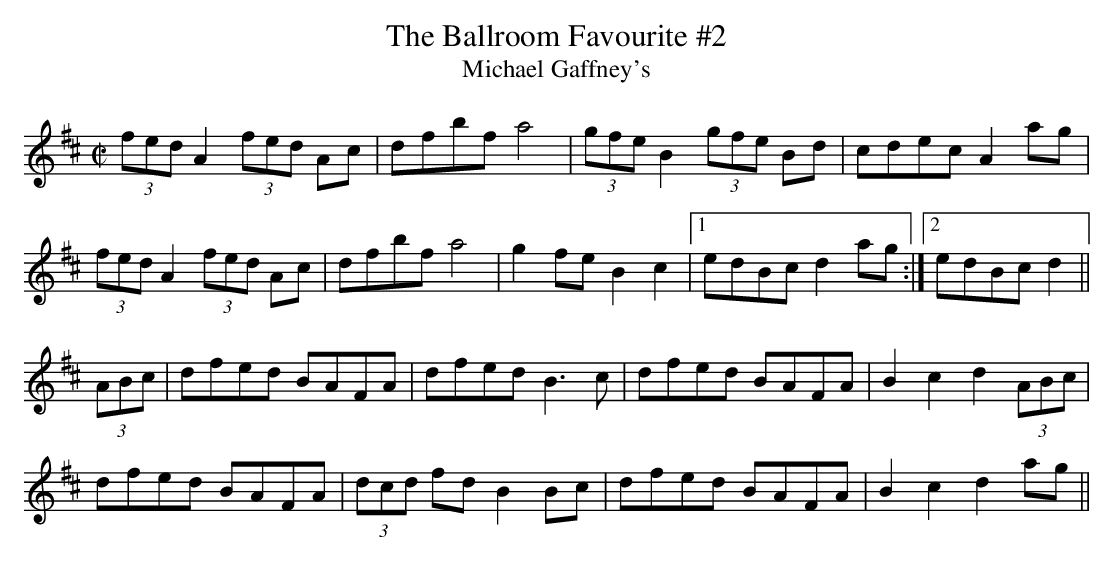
X:1
T:Ballroom Favourite #2, The
T:Michael Gaffney's
M:C|
L:1/8
K:D
(3fed A2 (3fed Ac | dfbf a4 | (3gfe B2 (3gfe Bd | cdec A2ag |
(3fed A2 (3fed Ac | dfbf a4 | g2fe B2c2 |1 edBc d2ag :|2 edBc d2 ||
(3ABc | dfed BAFA | dfed B3c | dfed BAFA | B2c2 d2 (3ABc |
dfed BAFA | (3dcd fd B2Bc | dfed BAFA | B2c2 d2ag ||
